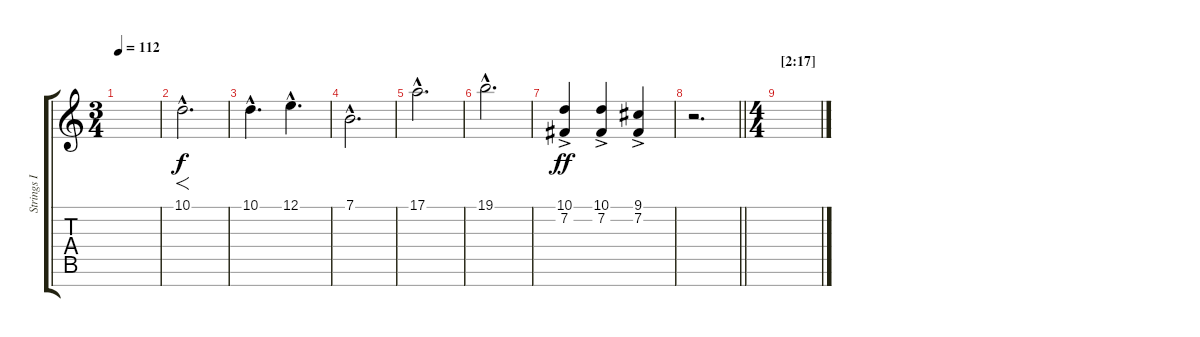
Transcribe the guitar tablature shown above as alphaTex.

\track ("Strings I" "Strings I") {instrument stringensemble1}
\staff {score tabs}
\tuning (E4 B3 G3 D3 A2 E2 B1) {hide}
\ts (3 4)
\tempo 112
\clef g2
\ks c
|
10.1{hac}.2{f d} |
10.1{hac}.4{d} 12.1{hac}.4{d} |
7.1{hac}.2{d} |
17.1{hac}.2{d} |
19.1{hac}.2{d} |
(10.1{ac} 7.2{ac}).4{dy ff} (10.1{ac} 7.2{ac}).4 (9.1{ac} 7.2{ac}).4 |
\barLineRight lightlight
r.2{d} |
\ts (4 4)
\section ("" "[2:17]")
